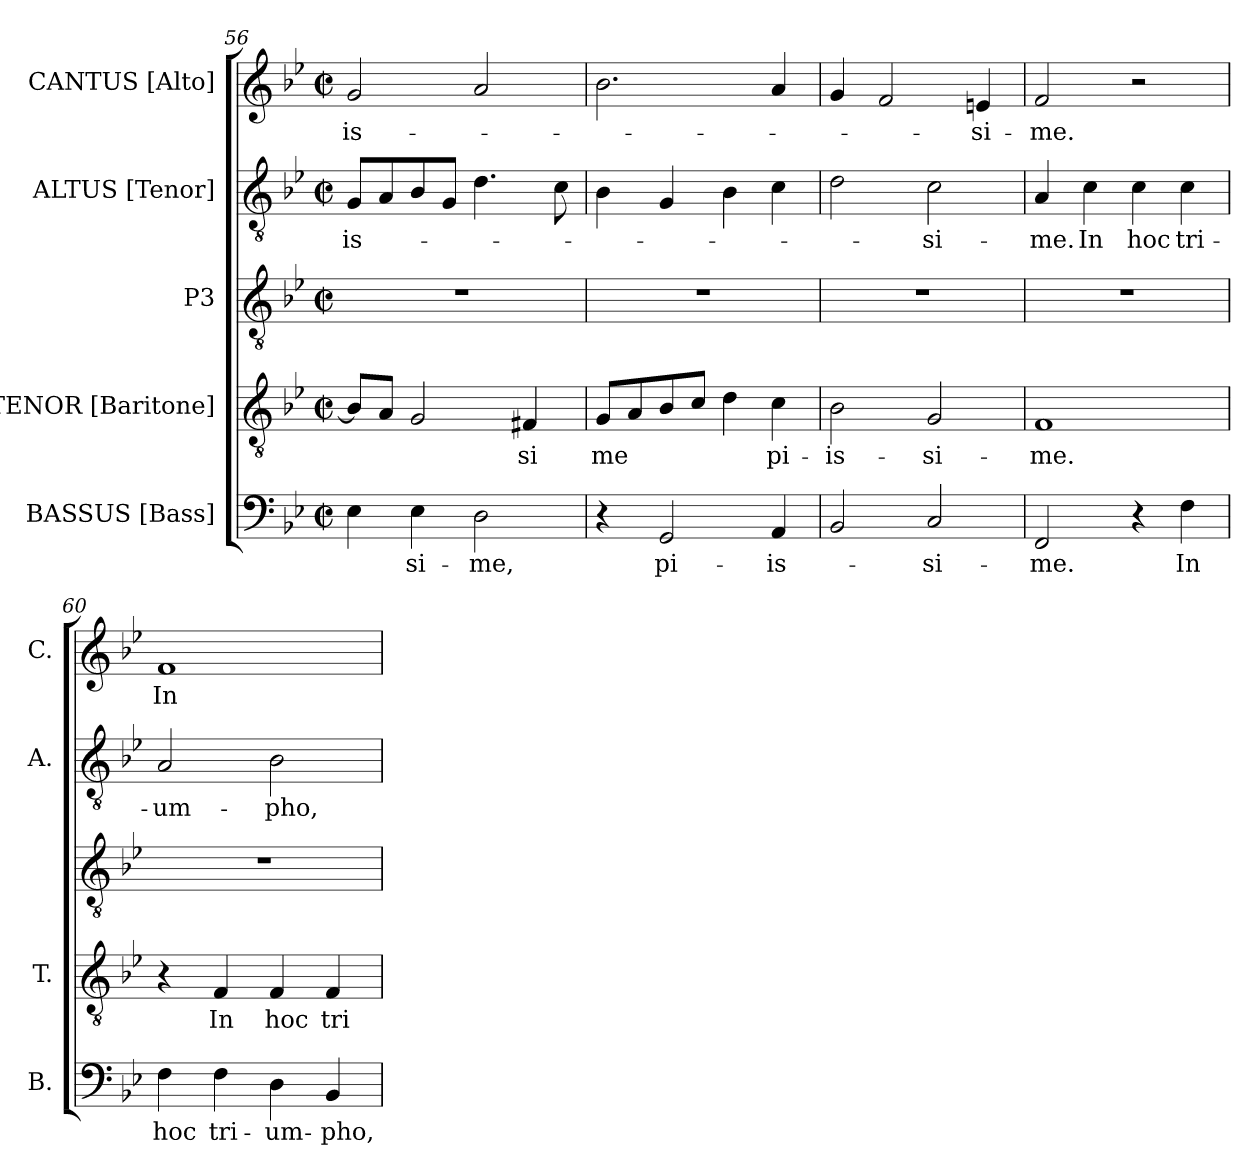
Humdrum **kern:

**kern	**text	**kern	**text	**kern	**kern	**text	**kern	**text
*part5	*part5	*part4	*part4	*part3	*part2	*part2	*part1	*part1
*staff5	*staff5	*staff4	*staff4	*staff3	*staff2	*staff2	*staff1	*staff1
*I"BASSUS [Bass]	*	*I"TENOR [Baritone]	*	*I"P3	*I"ALTUS [Tenor]	*	*I"CANTUS [Alto]	*
*I'B.	*	*I'T.	*	*	*I'A.	*	*I'C.	*
*clefF4	*	*clefGv2	*	*clefGv2	*clefGv2	*	*clefG2	*
*	*	*ITrd7c12	*	*ITrd7c12	*ITrd7c12	*	*	*
*k[b-e-]	*	*k[b-e-]	*	*k[b-e-]	*k[b-e-]	*	*k[b-e-]	*
*B-:	*	*B-:	*	*B-:	*B-:	*	*B-:	*
*M2/2	*	*M2/2	*	*M2/2	*M2/2	*	*M2/2	*
*met(c|)	*	*met(c|)	*	*met(c|)	*met(c|)	*	*met(c|)	*
=56	=56	=56	=56	=56	=56	=56	=56	=56
!	!	!	!	!	!	!LO:LY:b:color=#000000	!	!
!	!	!	!	!	!	!	!	!LO:LY:b:color=#000000
4E-i\	.	8BB-i/L]	.	1r	8GGi/L	-is-	2gi/	-is-
.	.	8AAi/J	.	.	8AAi/	.	.	.
!	!LO:LY:b:color=#000000	!	!	!	!	!	!	!
4E-i\	-si-	2GGi/	.	.	8BB-i/	.	.	.
.	.	.	.	.	8GGi/J	.	.	.
!	!LO:LY:b:color=#000000	!	!	!	!	!	!	!
2Di\	-me,	.	.	.	4.Di\	.	2ai/	.
!	!	!	!LO:LY:b:color=#000000	!	!	!	!	!
.	.	4FF#Xi/	-si	.	.	.	.	.
.	.	.	.	.	8Ci\	.	.	.
=57	=57	=57	=57	=57	=57	=57	=57	=57
!	!	!	!LO:LY:b:color=#000000	!	!	!	!	!
4r	.	8GGi/L	me	1r	4BB-i\	.	2.b-i\	.
.	.	8AAi/	.	.	.	.	.	.
!	!LO:LY:b:color=#000000	!	!	!	!	!	!	!
2GGi/	pi-	8BB-i/	.	.	4GGi/	.	.	.
.	.	8Ci/J	.	.	.	.	.	.
.	.	4Di\	.	.	4BB-i\	.	.	.
!	!LO:LY:b:color=#000000	!	!	!	!	!	!	!
!	!	!	!LO:LY:b:color=#000000	!	!	!	!	!
4AAi/	-is-	4Ci\	pi-	.	4Ci\	.	4ai/	.
=58	=58	=58	=58	=58	=58	=58	=58	=58
!	!	!	!LO:LY:b:color=#000000	!	!	!	!	!
2BB-i/	.	2BB-i\	-is-	1r	2Di\	.	4gi/	.
.	.	.	.	.	.	.	2fi/	.
!	!LO:LY:b:color=#000000	!	!	!	!	!	!	!
!	!	!	!LO:LY:b:color=#000000	!	!	!	!	!
!	!	!	!	!	!	!LO:LY:b:color=#000000	!	!
2Ci/	-si-	2GGi/	-si-	.	2Ci\	-si-	.	.
!	!	!	!	!	!	!	!	!LO:LY:b:color=#000000
.	.	.	.	.	.	.	4eni/	-si-
=59	=59	=59	=59	=59	=59	=59	=59	=59
!	!LO:LY:b:color=#000000	!	!	!	!	!	!	!
!	!	!	!LO:LY:b:color=#000000	!	!	!	!	!
!	!	!	!	!	!	!LO:LY:b:color=#000000	!	!
!	!	!	!	!	!	!	!	!LO:LY:b:color=#000000
2FFi/	-me.	1FFi	-me.	1r	4AAi/	-me.	2fi/	-me.
!	!	!	!	!	!	!LO:LY:b:color=#000000	!	!
.	.	.	.	.	4Ci\	In	.	.
!	!	!	!	!	!	!LO:LY:b:color=#000000	!	!
4r	.	.	.	.	4Ci\	hoc	2r	.
!	!LO:LY:b:color=#000000	!	!	!	!	!	!	!
!	!	!	!	!	!	!LO:LY:b:color=#000000	!	!
4Fi\	In	.	.	.	4Ci\	tri-	.	.
!!LO:LB:g=z
=60	=60	=60	=60	=60	=60	=60	=60	=60
!	!LO:LY:b:color=#000000	!	!	!	!	!	!	!
!	!	!	!	!	!	!LO:LY:b:color=#000000	!	!
!	!	!	!	!	!	!	!	!LO:LY:b:color=#000000
4Fi\	hoc	4r	.	1r	2AAi/	-um-	1fi	In
!	!LO:LY:b:color=#000000	!	!	!	!	!	!	!
!	!	!	!LO:LY:b:color=#000000	!	!	!	!	!
4Fi\	tri-	4FFi/	In	.	.	.	.	.
!	!LO:LY:b:color=#000000	!	!	!	!	!	!	!
!	!	!	!LO:LY:b:color=#000000	!	!	!	!	!
!	!	!	!	!	!	!LO:LY:b:color=#000000	!	!
4Di\	-um-	4FFi/	hoc	.	2BB-i\	-pho,	.	.
!	!LO:LY:b:color=#000000	!	!	!	!	!	!	!
!	!	!	!LO:LY:b:color=#000000	!	!	!	!	!
4BB-i/	-pho,	4FFi/	tri-	.	.	.	.	.
=	=	=	=	=	=	=	=	=
*-	*-	*-	*-	*-	*-	*-	*-	*-
